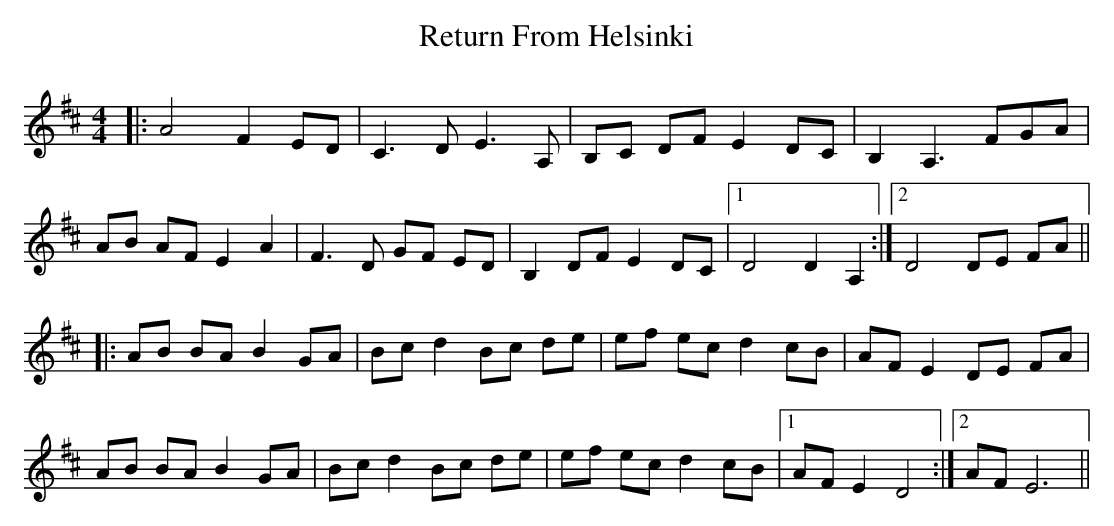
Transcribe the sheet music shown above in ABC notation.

X:1
T: Return From Helsinki
M: 4/4
L: 1/8
K: Dmaj
|:A4 F2ED|C3D E3A,|B,C DF E2DC|B,2A,3 FGA|
AB AF E2A2|F3D GF ED|B,2DF E2DC|1 D4 D2A,2:|2 D4 DE FA||
|:AB BA B2GA|Bcd2 Bc de|ef ec d2cB|AFE2 DE FA|
AB BA B2GA|Bcd2 Bc de|ef ec d2cB|1 AFE2 D4:|2 AF E6||
